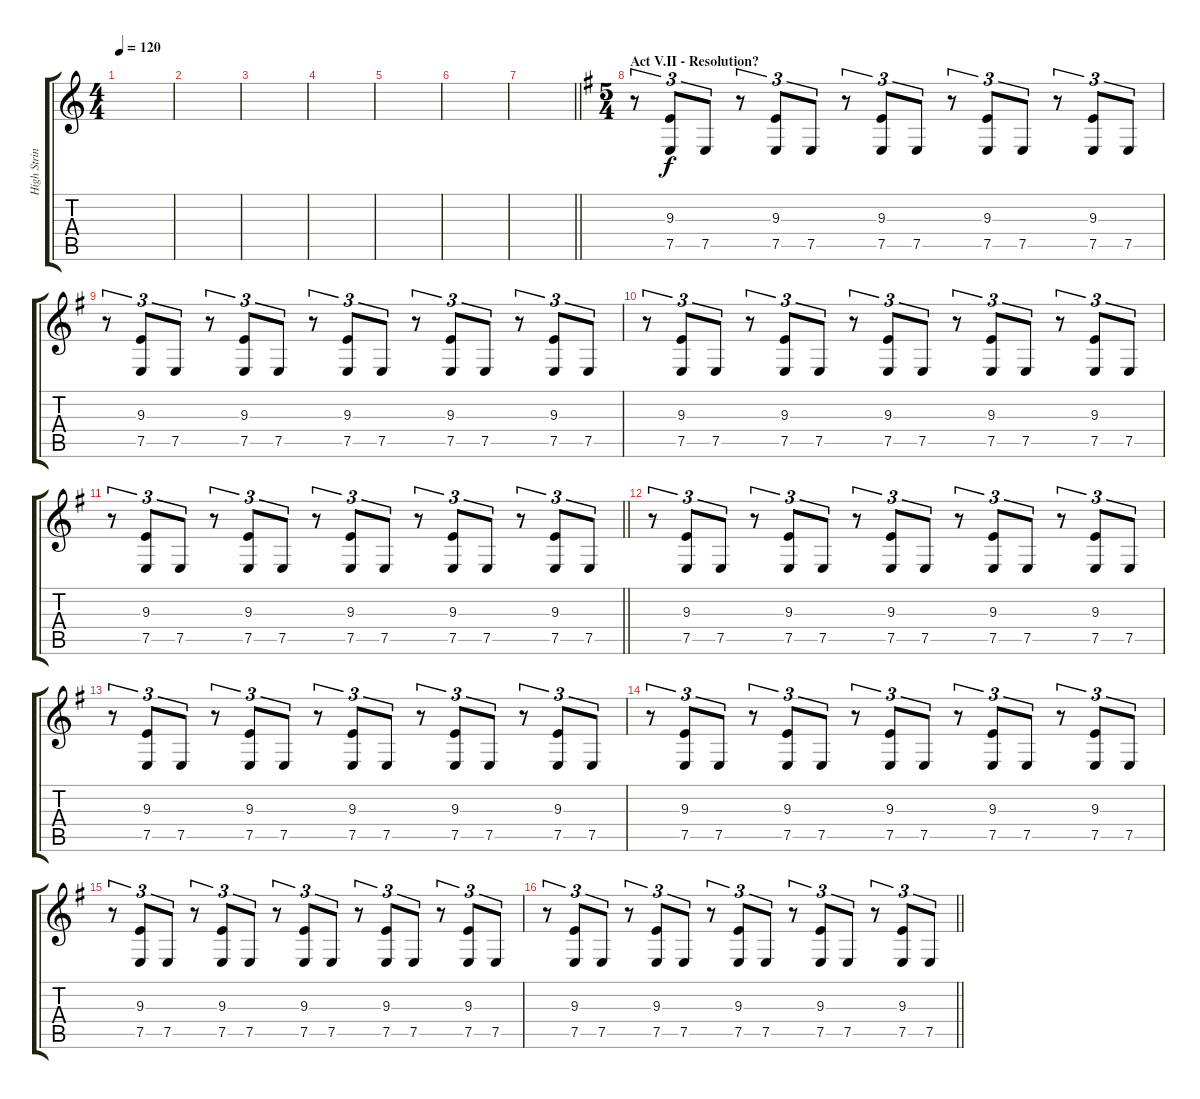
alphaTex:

\track ("High Strings Standard" "High Strin") {instrument stringensemble1}
\staff {score tabs}
\tuning (E4 B3 G3 D3 A2 E2) {hide}
\ts (4 4)
\tempo 120
\clef g2
\ks c
|
|
|
|
|
|
\barLineRight lightlight
|
\ts (5 4)
\section ("" "Act V.II - Resolution?")
\ks eminor
r.8{tu (3 2) volume 16} (9.3 7.5).8{tu (3 2)} 7.5.8{tu (3 2)} r.8{tu (3 2)} (9.3 7.5).8{tu (3 2)} 7.5.8{tu (3 2)} r.8{tu (3 2)} (9.3 7.5).8{tu (3 2)} 7.5.8{tu (3 2)} r.8{tu (3 2)} (9.3 7.5).8{tu (3 2)} 7.5.8{tu (3 2)} r.8{tu (3 2)} (9.3 7.5).8{tu (3 2)} 7.5.8{tu (3 2)} |
r.8{tu (3 2)} (9.3 7.5).8{tu (3 2)} 7.5.8{tu (3 2)} r.8{tu (3 2)} (9.3 7.5).8{tu (3 2)} 7.5.8{tu (3 2)} r.8{tu (3 2)} (9.3 7.5).8{tu (3 2)} 7.5.8{tu (3 2)} r.8{tu (3 2)} (9.3 7.5).8{tu (3 2)} 7.5.8{tu (3 2)} r.8{tu (3 2)} (9.3 7.5).8{tu (3 2)} 7.5.8{tu (3 2)} |
r.8{tu (3 2)} (9.3 7.5).8{tu (3 2)} 7.5.8{tu (3 2)} r.8{tu (3 2)} (9.3 7.5).8{tu (3 2)} 7.5.8{tu (3 2)} r.8{tu (3 2)} (9.3 7.5).8{tu (3 2)} 7.5.8{tu (3 2)} r.8{tu (3 2)} (9.3 7.5).8{tu (3 2)} 7.5.8{tu (3 2)} r.8{tu (3 2)} (9.3 7.5).8{tu (3 2)} 7.5.8{tu (3 2)} |
\barLineRight lightlight
r.8{tu (3 2)} (9.3 7.5).8{tu (3 2)} 7.5.8{tu (3 2)} r.8{tu (3 2)} (9.3 7.5).8{tu (3 2)} 7.5.8{tu (3 2)} r.8{tu (3 2)} (9.3 7.5).8{tu (3 2)} 7.5.8{tu (3 2)} r.8{tu (3 2)} (9.3 7.5).8{tu (3 2)} 7.5.8{tu (3 2)} r.8{tu (3 2)} (9.3 7.5).8{tu (3 2)} 7.5.8{tu (3 2)} |
r.8{tu (3 2)} (9.3 7.5).8{tu (3 2)} 7.5.8{tu (3 2)} r.8{tu (3 2)} (9.3 7.5).8{tu (3 2)} 7.5.8{tu (3 2)} r.8{tu (3 2)} (9.3 7.5).8{tu (3 2)} 7.5.8{tu (3 2)} r.8{tu (3 2)} (9.3 7.5).8{tu (3 2)} 7.5.8{tu (3 2)} r.8{tu (3 2)} (9.3 7.5).8{tu (3 2)} 7.5.8{tu (3 2)} |
r.8{tu (3 2)} (9.3 7.5).8{tu (3 2)} 7.5.8{tu (3 2)} r.8{tu (3 2)} (9.3 7.5).8{tu (3 2)} 7.5.8{tu (3 2)} r.8{tu (3 2)} (9.3 7.5).8{tu (3 2)} 7.5.8{tu (3 2)} r.8{tu (3 2)} (9.3 7.5).8{tu (3 2)} 7.5.8{tu (3 2)} r.8{tu (3 2)} (9.3 7.5).8{tu (3 2)} 7.5.8{tu (3 2)} |
r.8{tu (3 2)} (9.3 7.5).8{tu (3 2)} 7.5.8{tu (3 2)} r.8{tu (3 2)} (9.3 7.5).8{tu (3 2)} 7.5.8{tu (3 2)} r.8{tu (3 2)} (9.3 7.5).8{tu (3 2)} 7.5.8{tu (3 2)} r.8{tu (3 2)} (9.3 7.5).8{tu (3 2)} 7.5.8{tu (3 2)} r.8{tu (3 2)} (9.3 7.5).8{tu (3 2)} 7.5.8{tu (3 2)} |
r.8{tu (3 2)} (9.3 7.5).8{tu (3 2)} 7.5.8{tu (3 2)} r.8{tu (3 2)} (9.3 7.5).8{tu (3 2)} 7.5.8{tu (3 2)} r.8{tu (3 2)} (9.3 7.5).8{tu (3 2)} 7.5.8{tu (3 2)} r.8{tu (3 2)} (9.3 7.5).8{tu (3 2)} 7.5.8{tu (3 2)} r.8{tu (3 2)} (9.3 7.5).8{tu (3 2)} 7.5.8{tu (3 2)} |
\barLineRight lightlight
r.8{tu (3 2)} (9.3 7.5).8{tu (3 2)} 7.5.8{tu (3 2)} r.8{tu (3 2)} (9.3 7.5).8{tu (3 2)} 7.5.8{tu (3 2)} r.8{tu (3 2)} (9.3 7.5).8{tu (3 2)} 7.5.8{tu (3 2)} r.8{tu (3 2)} (9.3 7.5).8{tu (3 2)} 7.5.8{tu (3 2)} r.8{tu (3 2)} (9.3 7.5).8{tu (3 2)} 7.5.8{tu (3 2)}
